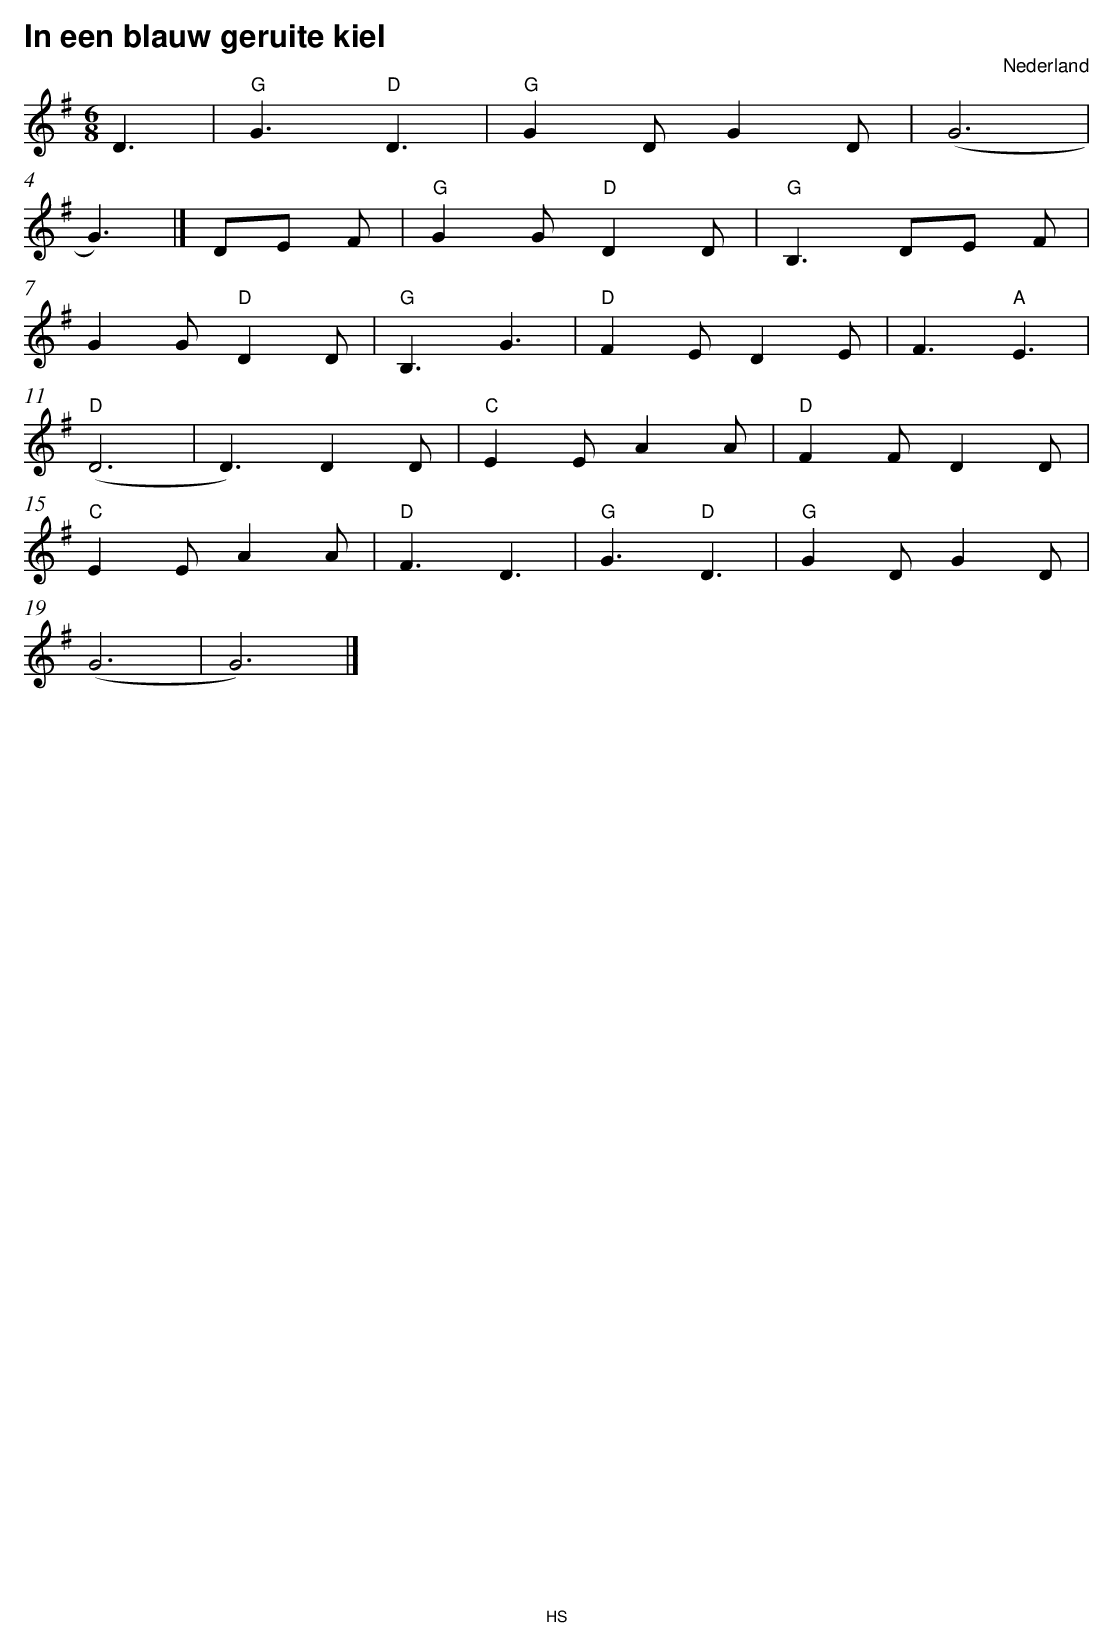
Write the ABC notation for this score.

X:1
T:In een blauw geruite kiel
O:Nederland
M:6/8
L:1/8
Q:1/4=
K:G
V:1
D3 |"G" G3 "D" D3 |"G" G2 DG2 D|(G6 |
G3) |] DE F|"G" G2 G"D" D2 D|"G" B,3 DE F|
G2 G"D" D2 D|"G" B,3 G3 |"D" F2 ED2 E|F3 "A" E3 |
"D" (D6 |D3) D2 D|"C" E2 EA2 A|"D" F2 FD2 D|
"C" E2 EA2 A|"D" F3 D3 |"G" G3 "D" D3 |"G" G2 DG2 D|
(G6 |G6) |]
